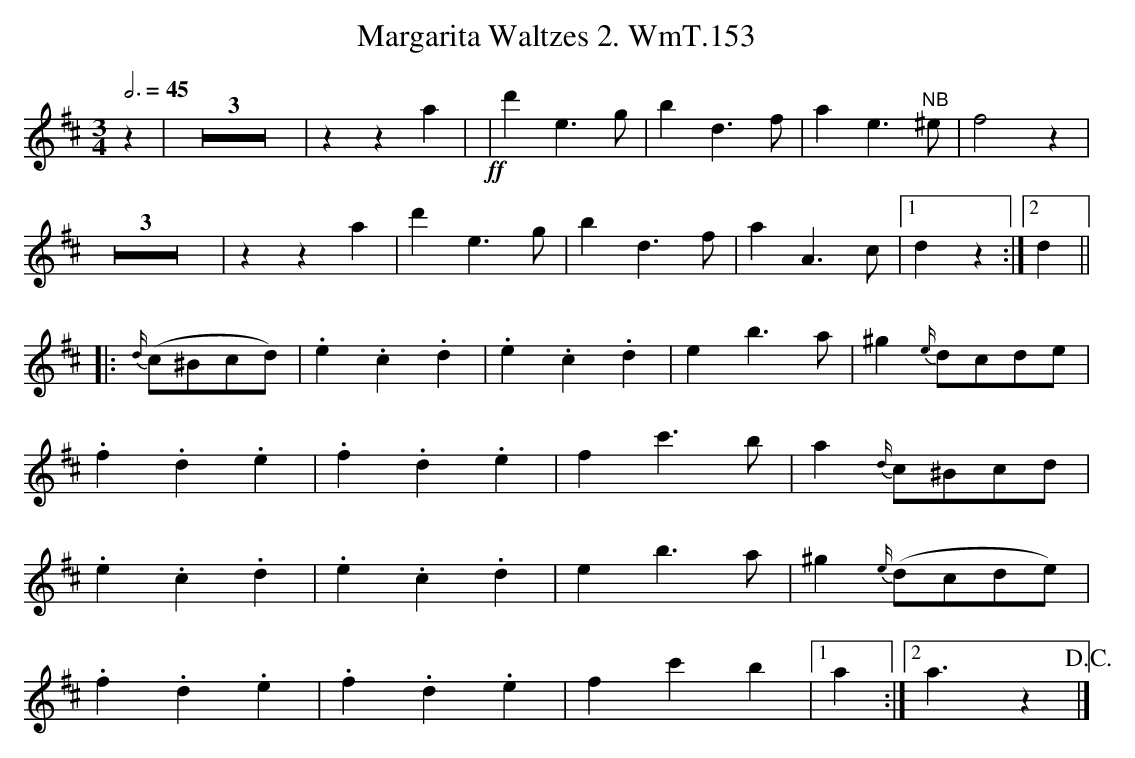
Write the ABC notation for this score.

X:1
T:Margarita Waltzes 2. WmT.153
M:3/4
L:1/8
Q:3/4=45
K:D
z2|Z3|z2z2a2|!ff!|d'2 e3g|b2 d3f|a2 e3"NB"^e|f4z2|
Z3|z2z2a2|d'2 e3g|b2 d3f|a2 A3c|1d2z2:|2d2||
|:{d/}(c^Bcd)|.e2.c2.d2|.e2.c2.d2|e2 b3a|^g2 {e/}dcde|
.f2.d2.e2|.f2.d2.e2|f2 c'3b|a2 {d/}c^Bcd|
.e2.c2.d2|.e2.c2.d2|e2 b3a|^g2 {e/}(dcde)|
.f2.d2.e2|.f2.d2.e2|f2c'2 b2|1a2:|2a3 z2 !D.C.!|]
